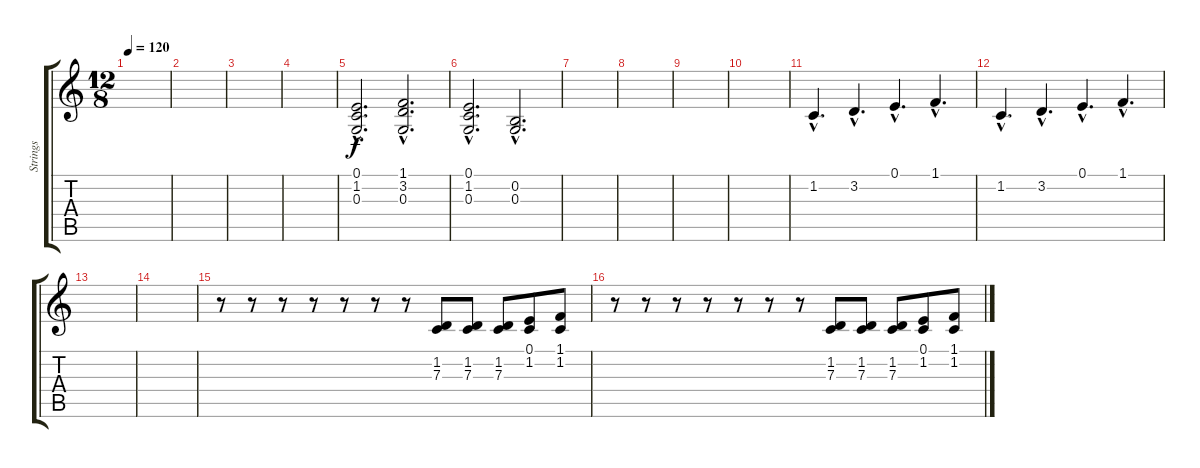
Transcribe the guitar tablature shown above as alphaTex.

\track ("Strings" "Strings") {instrument stringensemble1}
\staff {score tabs}
\tuning (E4 B3 G3 D3 A2 E2) {hide}
\ts (12 8)
\tempo 120
\clef g2
\ks c
|
|
|
|
(0.1{hac} 1.2{hac} 0.3{hac}).2{d} (1.1{hac} 3.2{hac} 0.3{hac}).2{d} |
(0.1{hac} 1.2{hac} 0.3{hac}).2{d} (0.2{hac} 0.3{hac}).2{d} |
|
|
|
|
1.2{hac}.4{d} 3.2{hac}.4{d} 0.1{hac}.4{d} 1.1{hac}.4{d} |
1.2{hac}.4{d} 3.2{hac}.4{d} 0.1{hac}.4{d} 1.1{hac}.4{d} |
|
|
r.8 r.8 r.8 r.8 r.8 r.8 r.8 (1.2 7.3).8 (1.2 7.3).8 (1.2 7.3).8 (0.1 1.2).8 (1.1 1.2).8 |
r.8 r.8 r.8 r.8 r.8 r.8 r.8 (1.2 7.3).8 (1.2 7.3).8 (1.2 7.3).8 (0.1 1.2).8 (1.1 1.2).8
